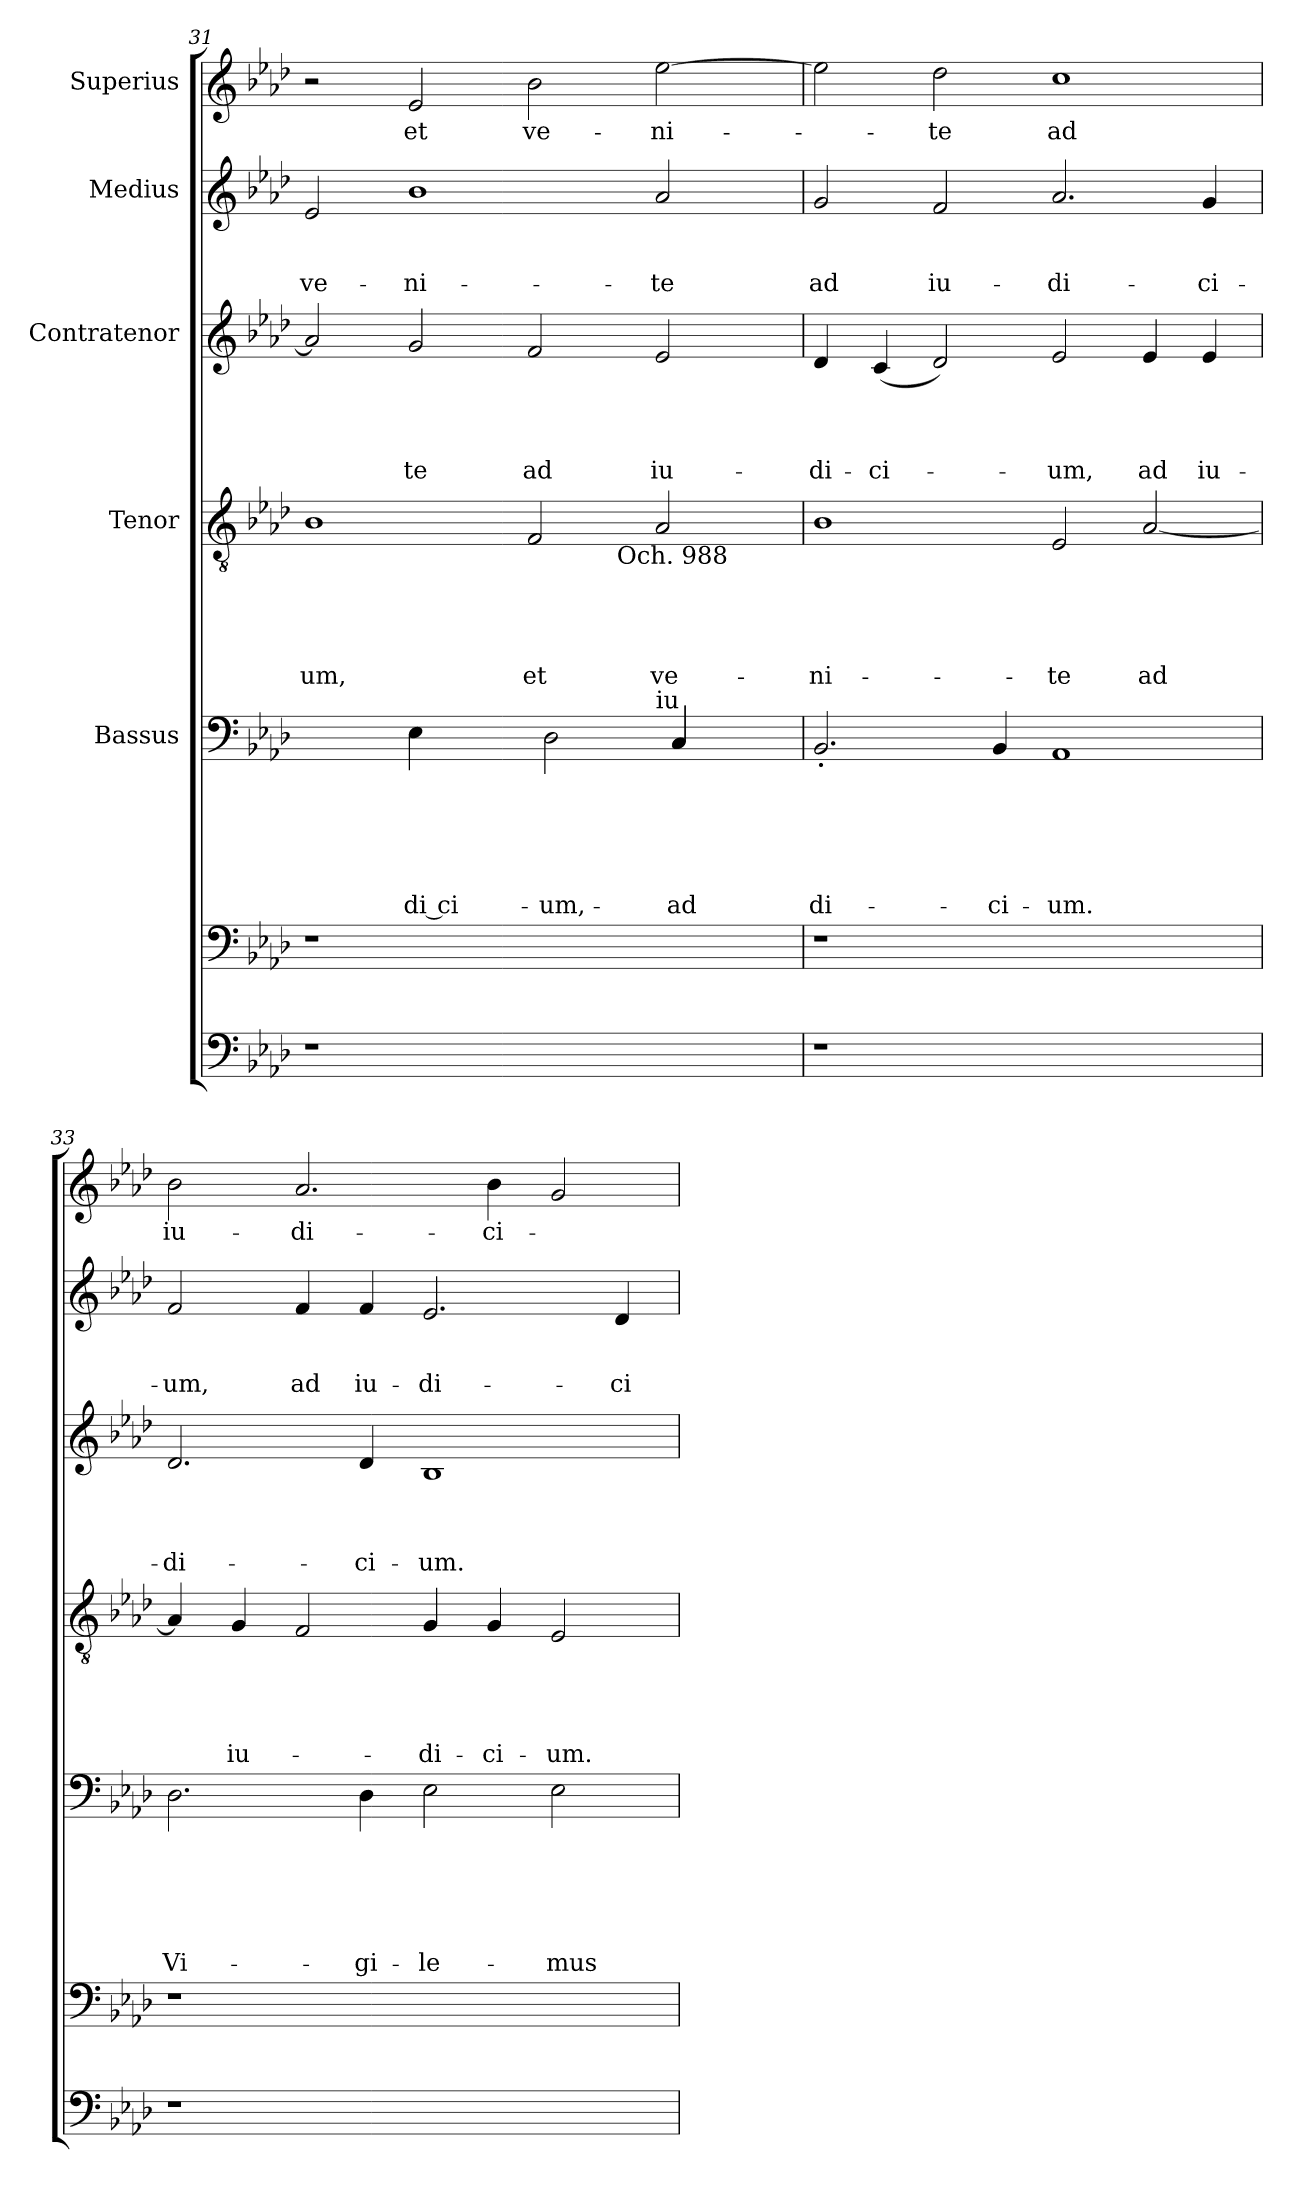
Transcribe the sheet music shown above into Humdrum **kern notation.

**kern	**kern	**kern	**text	**text	**text	**text	**text	**text	**kern	**text	**text	**text	**text	**text	**kern	**text	**text	**text	**text	**kern	**text	**text	**text	**kern	**text
*part7	*part6	*part5	*part5	*part5	*part5	*part5	*part5	*part5	*part4	*part4	*part4	*part4	*part4	*part4	*part3	*part3	*part3	*part3	*part3	*part2	*part2	*part2	*part2	*part1	*part1
*staff7	*staff6	*staff5	*staff5	*staff5	*staff5	*staff5	*staff5	*staff5	*staff4	*staff4	*staff4	*staff4	*staff4	*staff4	*staff3	*staff3	*staff3	*staff3	*staff3	*staff2	*staff2	*staff2	*staff2	*staff1	*staff1
*	*	*I"Bassus	*	*	*	*	*	*	*I"Tenor	*	*	*	*	*	*I"Contratenor	*	*	*	*	*I"Medius	*	*	*	*I"Superius	*
*clefF4	*clefF4	*clefF4	*	*	*	*	*	*	*clefGv2	*	*	*	*	*	*clefG2	*	*	*	*	*clefG2	*	*	*	*clefG2	*
*k[b-e-a-d-]	*k[b-e-a-d-]	*k[b-e-a-d-]	*	*	*	*	*	*	*k[b-e-a-d-]	*	*	*	*	*	*k[b-e-a-d-]	*	*	*	*	*k[b-e-a-d-]	*	*	*	*k[b-e-a-d-]	*
*A-:	*A-:	*A-:	*	*	*	*	*	*	*A-:	*	*	*	*	*	*A-:	*	*	*	*	*A-:	*	*	*	*A-:	*
=31	=31	=31	=31	=31	=31	=31	=31	=31	=31	=31	=31	=31	=31	=31	=31	=31	=31	=31	=31	=31	=31	=31	=31	=31	=31
*	*	*^	*	*	*	*	*	*	*	*	*	*	*	*	*	*	*	*	*	*	*	*	*	*	*
!	!	!	!	!	!	!	!	!	!	!	!	!	!	!	!LO:LY:b	!	!	!	!	!	!	!	!	!LO:LY:b	!	!
*	*	*	*	*	*	*	*	*	*	*^	*	*	*	*	*	*	*	*	*	*	*	*	*	*	*	*
1r	1r	2ryy	32ryy	.	.	.	.	.	.	1B-	1ryy	.	.	.	.	-um,	2a-/]	.	.	.	.	2e-/	.	.	ve-	2r	.
.	.	.	1ryy	.	.	.	.	.	.	.	.	.	.	.	.	.	.	.	.	.	.	.	.	.	.	.	.
!	!	!	!	!	!	!	!	!	!LO:LY:b:rj	!	!	!	!	!	!	!	!	!	!	!	!LO:LY:b	!	!	!	!LO:LY:b	!	!LO:LY:b
.	.	4E-\	.	.	.	.	.	.	-di ci-	.	.	.	.	.	.	.	2g/	.	.	.	-te	1b-	.	.	-ni-	2e-/	et
.	.	2.ryy	.	.	.	.	.	.	.	.	.	.	.	.	.	.	.	.	.	.	.	.	.	.	.	.	.
!	!	!	!	!	!	!	!	!	!	!	!	!	!	!	!	!LO:LY:b	!	!	!	!	!LO:LY:b	!	!	!	!	!	!LO:LY:b
1ryy	1ryy	.	.	.	.	.	.	.	.	2F/	4.ryy	.	.	.	.	et	2f/	.	.	.	ad	.	.	.	.	2b-\	ve-
!	!	!	!	!	!	!	!	!	!LO:LY:b	!	!	!	!	!	!	!	!	!	!	!	!	!	!	!	!	!	!
.	.	.	2D-\	.	.	.	.	.	-um,	.	.	.	.	.	.	.	.	.	.	.	.	.	.	.	.	.	.
!	!	!	!	!	!	!	!	!	!	!	!LO:TX:b:t=Och. 988	!	!	!	!	!	!	!	!	!	!	!	!	!	!	!	!
.	.	.	.	.	.	.	.	.	.	.	2ryy	.	.	.	.	.	.	.	.	.	.	.	.	.	.	.	.
!	!	!LO:TX:a:t=iu	!	!	!	!	!	!	!	!	!	!	!	!	!	!	!	!	!	!	!	!	!	!	!	!	!
!	!	!	!	!	!	!	!	!	!	!	!	!	!	!	!	!LO:LY:b	!	!	!	!	!LO:LY:b	!	!	!	!LO:LY:b	!	!LO:LY:b
.	.	32ryy	.	.	.	.	.	.	.	2A-/	.	.	.	.	.	ve-	2e-/	.	.	.	iu-	2a-/	.	.	-te	[>2ee-\	-ni-
!	!	!	!	!	!	!	!	!	!LO:LY:b	!	!	!	!	!	!	!	!	!	!	!	!	!	!	!	!	!	!
!	!	!	!	!	!	!	!	!	!LO:LY:b	!	!	!	!	!	!	!	!	!	!	!	!	!	!	!	!	!	!
.	.	4C/	4C/	.	.	.	.	.	ad	.	.	.	.	.	.	.	.	.	.	.	.	.	.	.	.	.	.
.	.	8..ryy	8..ryy	.	.	.	.	.	.	.	.	.	.	.	.	.	.	.	.	.	.	.	.	.	.	.	.
.	.	.	.	.	.	.	.	.	.	.	8ryy	.	.	.	.	.	.	.	.	.	.	.	.	.	.	.	.
=32	=32	=32	=32	=32	=32	=32	=32	=32	=32	=32	=32	=32	=32	=32	=32	=32	=32	=32	=32	=32	=32	=32	=32	=32	=32	=32	=32
!	!	!LO:TX:a:t=di	!	!	!	!	!	!	!	!	!	!	!	!	!	!	!	!	!	!	!	!	!	!	!	!	!
!	!	!	!	!	!	!	!	!	!LO:LY:b	!	!	!	!	!	!	!LO:LY:b	!	!	!	!	!LO:LY:b	!	!	!	!LO:LY:b	!	!
*	*	*v	*v	*	*	*	*	*	*	*	*	*	*	*	*	*	*	*	*	*	*	*	*	*	*	*	*
*	*	*	*	*	*	*	*	*	*v	*v	*	*	*	*	*	*	*	*	*	*	*	*	*	*	*	*
1r	1r	2.BB-'</	.	.	.	.	.	di-	1B-	.	.	.	.	-ni-	4d-/	.	.	.	-di-	2g/	.	.	ad	2ee-\]	.
!	!	!	!	!	!	!	!	!	!	!	!	!	!	!	!	!	!	!	!LO:LY:b	!	!	!	!	!	!
.	.	.	.	.	.	.	.	.	.	.	.	.	.	.	(<4c/	.	.	.	-ci-	.	.	.	.	.	.
!	!	!	!	!	!	!	!	!	!	!	!	!	!	!	!	!	!	!	!	!	!	!	!LO:LY:b	!	!LO:LY:b
.	.	.	.	.	.	.	.	.	.	.	.	.	.	.	2d-/)	.	.	.	.	2f/	.	.	iu-	2dd-\	-te
!	!	!	!	!	!	!	!	!LO:LY:b	!	!	!	!	!	!	!	!	!	!	!	!	!	!	!	!	!
.	.	4BB-/	.	.	.	.	.	-ci-	.	.	.	.	.	.	.	.	.	.	.	.	.	.	.	.	.
!	!	!	!	!	!	!	!	!LO:LY:b	!	!	!	!	!	!LO:LY:b	!	!	!	!	!LO:LY:b	!	!	!	!LO:LY:b	!	!LO:LY:b
1ryy	1ryy	1AA-	.	.	.	.	.	-um.	2E-/	.	.	.	.	-te	2e-/	.	.	.	-um,	2.a-/	.	.	-di-	1cc	ad
!	!	!	!	!	!	!	!	!	!	!	!	!	!	!LO:LY:b	!	!	!	!	!LO:LY:b	!	!	!	!	!	!
.	.	.	.	.	.	.	.	.	[>2A-/	.	.	.	.	ad	4e-/	.	.	.	ad	.	.	.	.	.	.
!	!	!	!	!	!	!	!	!	!	!	!	!	!	!	!	!	!	!	!LO:LY:b	!	!	!	!LO:LY:b	!	!
.	.	.	.	.	.	.	.	.	.	.	.	.	.	.	4e-/	.	.	.	iu-	4g/	.	.	-ci-	.	.
!!LO:PB:g=z
=33	=33	=33	=33	=33	=33	=33	=33	=33	=33	=33	=33	=33	=33	=33	=33	=33	=33	=33	=33	=33	=33	=33	=33	=33	=33
!	!	!	!	!	!	!	!	!LO:LY:b	!	!	!	!	!	!	!	!	!	!	!LO:LY:b	!	!	!	!LO:LY:b	!	!LO:LY:b
1r	1r	2.D-\	.	.	.	.	.	Vi-	4A-/]	.	.	.	.	.	2.d-/	.	.	.	-di-	2f/	.	.	-um,	2b-\	iu-
!	!	!	!	!	!	!	!	!	!	!	!	!	!	!LO:LY:b	!	!	!	!	!	!	!	!	!	!	!
.	.	.	.	.	.	.	.	.	4G/	.	.	.	.	iu-	.	.	.	.	.	.	.	.	.	.	.
!	!	!	!	!	!	!	!	!	!	!	!	!	!	!	!	!	!	!	!	!	!	!	!LO:LY:b	!	!LO:LY:b
.	.	.	.	.	.	.	.	.	2F/	.	.	.	.	.	.	.	.	.	.	4f/	.	.	ad	2.a-/	-di-
!	!	!	!	!	!	!	!	!LO:LY:b	!	!	!	!	!	!	!	!	!	!	!LO:LY:b	!	!	!	!LO:LY:b	!	!
.	.	4D-\	.	.	.	.	.	-gi-	.	.	.	.	.	.	4d-/	.	.	.	-ci-	4f/	.	.	iu-	.	.
!	!	!	!	!	!	!	!	!LO:LY:b	!	!	!	!	!	!LO:LY:b	!	!	!	!	!LO:LY:b	!	!	!	!LO:LY:b	!	!
1ryy	1ryy	2E-\	.	.	.	.	.	-le-	4G/	.	.	.	.	-di-	1B-	.	.	.	-um.	2.e-/	.	.	-di-	.	.
!	!	!	!	!	!	!	!	!	!	!	!	!	!	!LO:LY:b	!	!	!	!	!	!	!	!	!	!	!LO:LY:b
.	.	.	.	.	.	.	.	.	4G/	.	.	.	.	-ci-	.	.	.	.	.	.	.	.	.	4b-\	-ci-
!	!	!	!	!	!	!	!	!LO:LY:b	!	!	!	!	!	!LO:LY:b	!	!	!	!	!	!	!	!	!	!	!
.	.	2E-\	.	.	.	.	.	-mus	2E-/	.	.	.	.	-um.	.	.	.	.	.	.	.	.	.	2g/	.
!	!	!	!	!	!	!	!	!	!	!	!	!	!	!	!	!	!	!	!	!	!	!	!LO:LY:b	!	!
.	.	.	.	.	.	.	.	.	.	.	.	.	.	.	.	.	.	.	.	4d-/	.	.	-ci-	.	.
=	=	=	=	=	=	=	=	=	=	=	=	=	=	=	=	=	=	=	=	=	=	=	=	=	=
*-	*-	*-	*-	*-	*-	*-	*-	*-	*-	*-	*-	*-	*-	*-	*-	*-	*-	*-	*-	*-	*-	*-	*-	*-	*-
